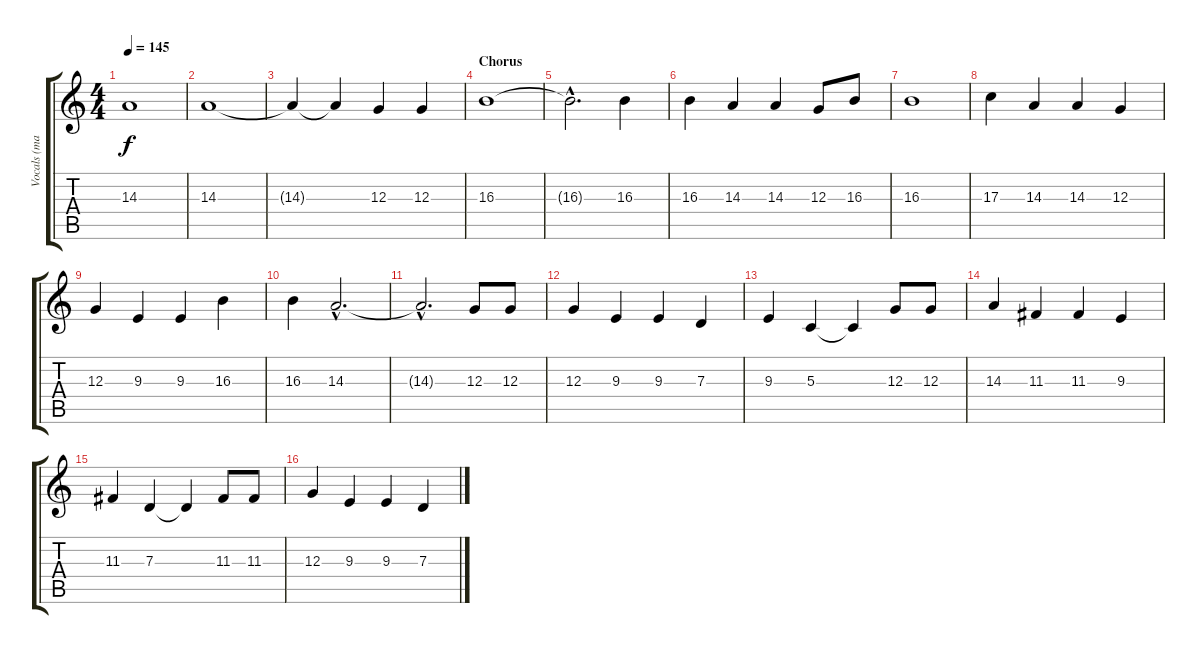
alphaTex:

\track ("Vocals (may)" "Vocals (ma") {instrument choiraahs}
\staff {score tabs}
\tuning (E4 B3 G3 D3 A2 E2) {hide}
\ts (4 4)
\tempo 145
\clef g2
\ks c
14.3.1{dy f} |
14.3.1 |
14.3{t}.4 14.3{t}.4 12.3.4 12.3.4 |
\section ("" "Chorus")
16.3.1 |
16.3{hac t}.2{d} 16.3.4 |
16.3.4 14.3.4 14.3.4 12.3.8 16.3.8 |
16.3.1 |
17.3.4 14.3.4 14.3.4 12.3.4 |
12.3.4 9.3.4 9.3.4 16.3.4 |
16.3.4 14.3{hac}.2{d} |
14.3{hac t}.2{d} 12.3.8 12.3.8 |
12.3.4 9.3.4 9.3.4 7.3.4 |
9.3.4 5.3.4 5.3{t}.4 12.3.8 12.3.8 |
14.3.4 11.3.4 11.3.4 9.3.4 |
11.3.4 7.3.4 7.3{t}.4 11.3.8 11.3.8 |
12.3.4 9.3.4 9.3.4 7.3.4
